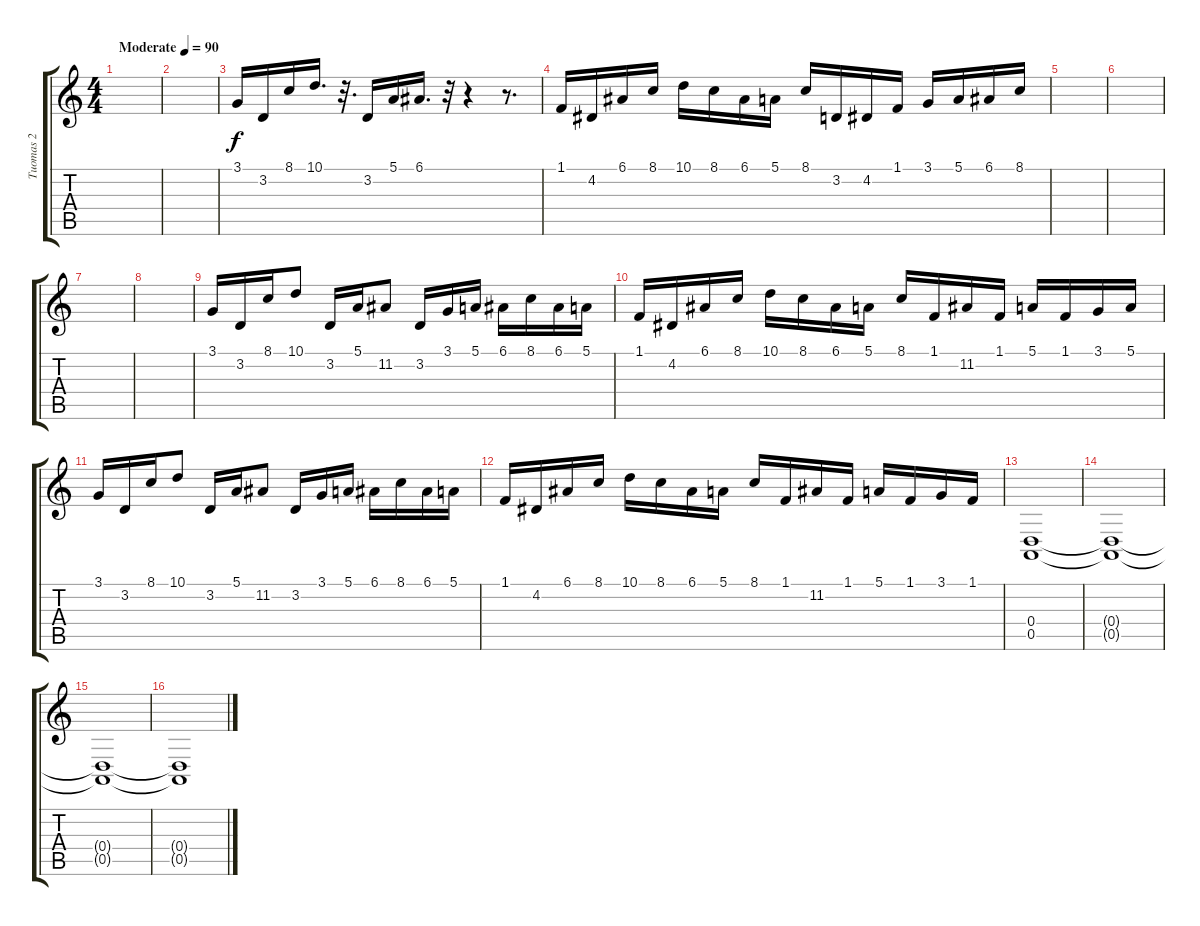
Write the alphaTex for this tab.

\track ("Tuomas 2" "Tuomas 2") {instrument stringensemble1}
\staff {score tabs}
\tuning (E4 B3 G3 D3 A2 E2) {hide}
\ts (4 4)
\tempo (90 "Moderate")
\clef g2
\ks c
|
|
3.1.16 3.2.16 8.1.16 10.1.16{d} r.32{d} 3.2.16 5.1.16 6.1.16{d} r.32 r.4 r.8{d} |
1.1.16 4.2.16 6.1.16 8.1.16 10.1.16 8.1.16 6.1.16 5.1.16 8.1.16 3.2.16 4.2.16 1.1.16 3.1.16 5.1.16 6.1.16 8.1.16 |
|
|
|
|
3.1.16 3.2.16 8.1.16 10.1.8 3.2.16 5.1.16 11.2.8 3.2.16 3.1.16 5.1.16 6.1.16 8.1.16 6.1.16 5.1.16 |
1.1.16 4.2.16 6.1.16 8.1.16 10.1.16 8.1.16 6.1.16 5.1.16 8.1.16 1.1.16 11.2.16 1.1.16 5.1.16 1.1.16 3.1.16 5.1.16 |
3.1.16 3.2.16 8.1.16 10.1.8 3.2.16 5.1.16 11.2.8 3.2.16 3.1.16 5.1.16 6.1.16 8.1.16 6.1.16 5.1.16 |
1.1.16 4.2.16 6.1.16 8.1.16 10.1.16 8.1.16 6.1.16 5.1.16 8.1.16 1.1.16 11.2.16 1.1.16 5.1.16 1.1.16 3.1.16 1.1.16 |
(0.4 0.5).1{volume 0} |
(0.4{t} 0.5{t}).1 |
(0.4{t} 0.5{t}).1 |
(0.4{t} 0.5{t}).1
